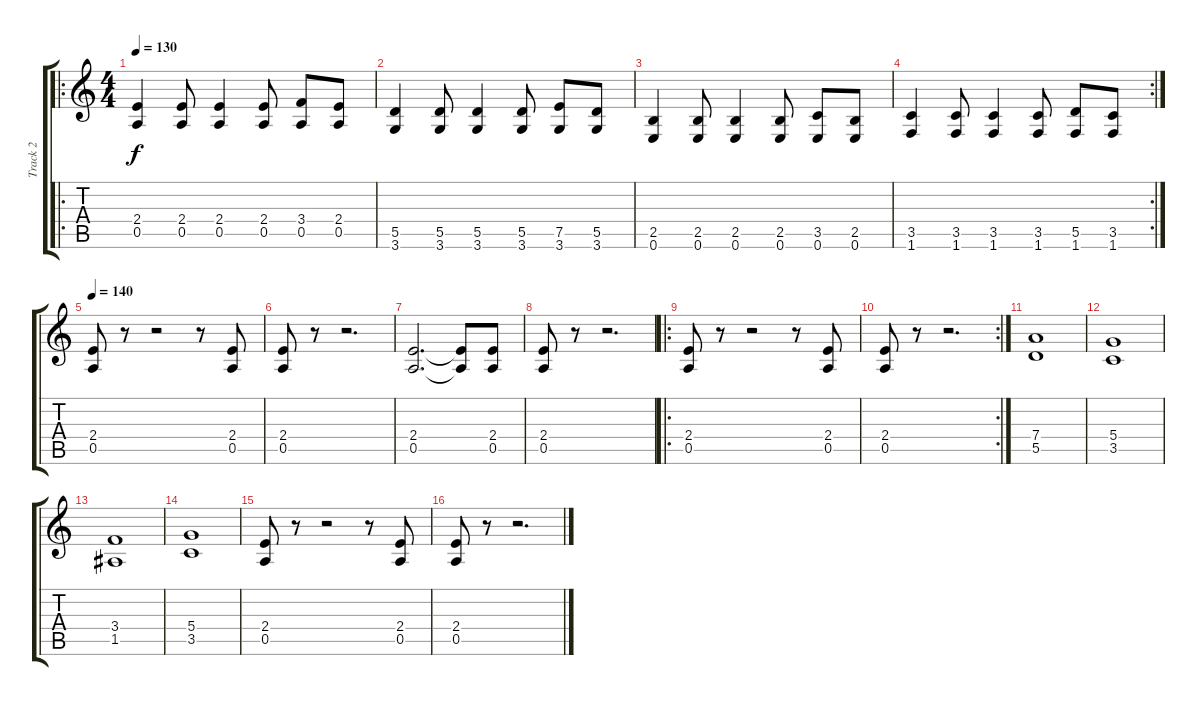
\track ("Track 2" "Track 2") {instrument distortionguitar bank 255}
\staff {score tabs}
\tuning (E4 B3 G3 D3 A2 E2) {hide}
\ro
\ts (4 4)
\tempo 130
\clef g2
\ks c
(2.4 0.5).4{dy f} (2.4 0.5).8 (2.4 0.5).4 (2.4 0.5).8 (3.4 0.5).8 (2.4 0.5).8 |
(5.5 3.6).4 (5.5 3.6).8 (5.5 3.6).4 (5.5 3.6).8 (7.5 3.6).8 (5.5 3.6).8 |
(2.5 0.6).4 (2.5 0.6).8 (2.5 0.6).4 (2.5 0.6).8 (3.5 0.6).8 (2.5 0.6).8 |
\rc 2
(3.5 1.6).4 (3.5 1.6).8 (3.5 1.6).4 (3.5 1.6).8 (5.5 1.6).8 (3.5 1.6).8 |
\tempo 140
(2.4 0.5).8 r.8 r.2 r.8 (2.4 0.5).8 |
(2.4 0.5).8 r.8 r.2{d} |
(2.4 0.5).2{d} (2.4{t} 0.5{t}).8 (2.4 0.5).8 |
(2.4 0.5).8 r.8 r.2{d} |
\ro
(2.4 0.5).8 r.8 r.2 r.8 (2.4 0.5).8 |
\rc 2
(2.4 0.5).8 r.8 r.2{d} |
(7.4 5.5).1 |
(5.4 3.5).1 |
(3.4 1.5).1 |
(5.4 3.5).1 |
(2.4 0.5).8 r.8 r.2 r.8 (2.4 0.5).8 |
(2.4 0.5).8 r.8 r.2{d}
